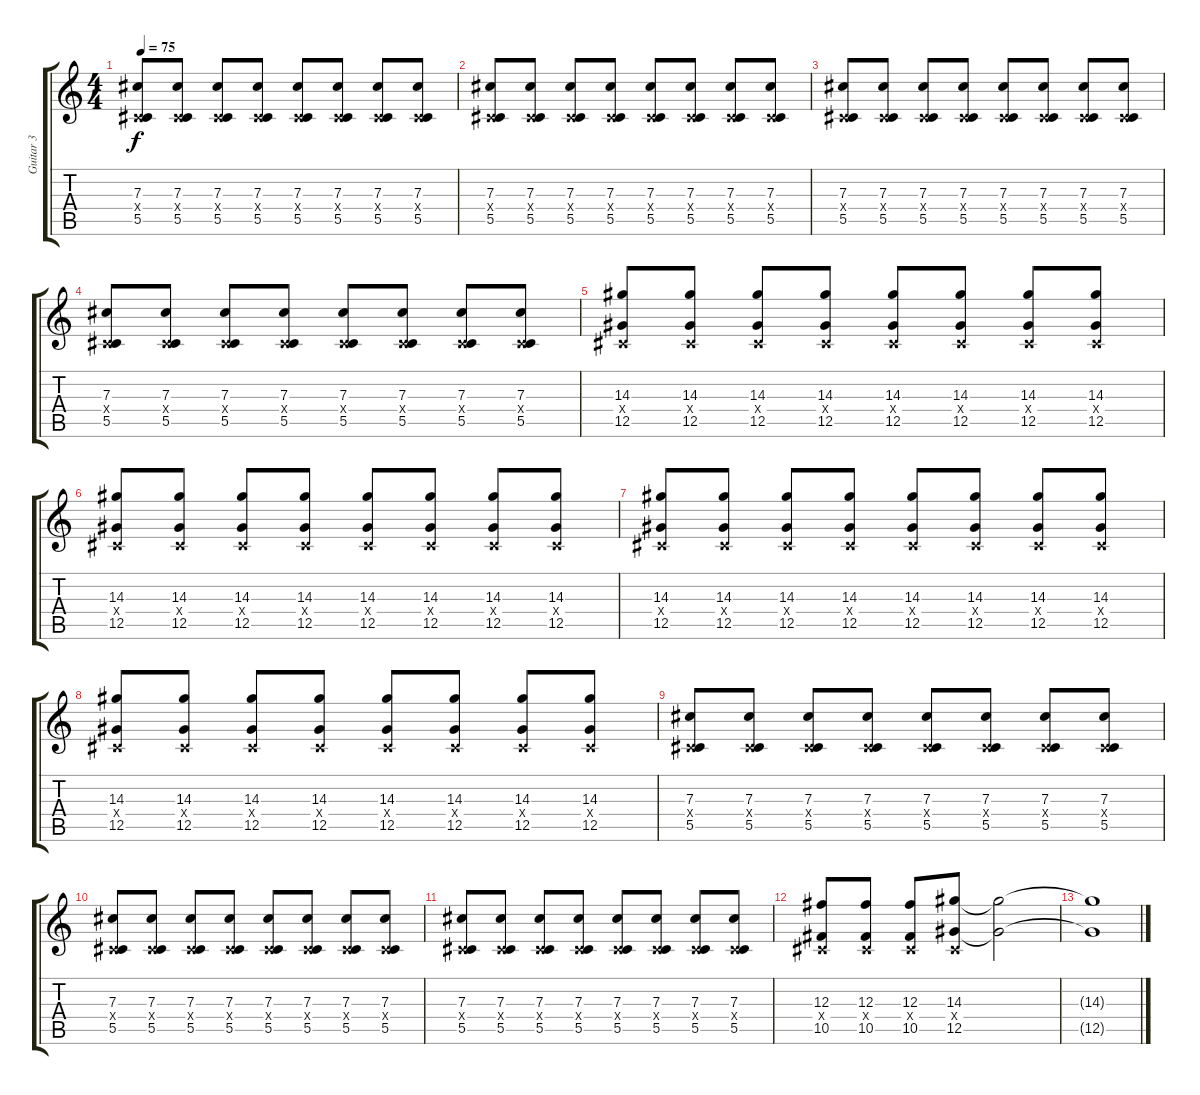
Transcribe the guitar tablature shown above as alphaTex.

\track ("Guitar 3" "Guitar 3") {instrument distortionguitar}
\staff {score tabs}
\tuning (Eb4 Bb3 Gb3 Db3 Ab2 Db2) {hide}
\ts (4 4)
\tempo 75
\clef g2
\ks c
(7.3 0.4{x} 5.5).8{dy f} (7.3 0.4{x} 5.5).8 (7.3 0.4{x} 5.5).8 (7.3 0.4{x} 5.5).8 (7.3 0.4{x} 5.5).8 (7.3 0.4{x} 5.5).8 (7.3 0.4{x} 5.5).8 (7.3 0.4{x} 5.5).8 |
(7.3 0.4{x} 5.5).8 (7.3 0.4{x} 5.5).8 (7.3 0.4{x} 5.5).8 (7.3 0.4{x} 5.5).8 (7.3 0.4{x} 5.5).8 (7.3 0.4{x} 5.5).8 (7.3 0.4{x} 5.5).8 (7.3 0.4{x} 5.5).8 |
(7.3 0.4{x} 5.5).8 (7.3 0.4{x} 5.5).8 (7.3 0.4{x} 5.5).8 (7.3 0.4{x} 5.5).8 (7.3 0.4{x} 5.5).8 (7.3 0.4{x} 5.5).8 (7.3 0.4{x} 5.5).8 (7.3 0.4{x} 5.5).8 |
(7.3 0.4{x} 5.5).8 (7.3 0.4{x} 5.5).8 (7.3 0.4{x} 5.5).8 (7.3 0.4{x} 5.5).8 (7.3 0.4{x} 5.5).8 (7.3 0.4{x} 5.5).8 (7.3 0.4{x} 5.5).8 (7.3 0.4{x} 5.5).8 |
(14.3 0.4{x} 12.5).8 (14.3 0.4{x} 12.5).8 (14.3 0.4{x} 12.5).8 (14.3 0.4{x} 12.5).8 (14.3 0.4{x} 12.5).8 (14.3 0.4{x} 12.5).8 (14.3 0.4{x} 12.5).8 (14.3 0.4{x} 12.5).8 |
(14.3 0.4{x} 12.5).8 (14.3 0.4{x} 12.5).8 (14.3 0.4{x} 12.5).8 (14.3 0.4{x} 12.5).8 (14.3 0.4{x} 12.5).8 (14.3 0.4{x} 12.5).8 (14.3 0.4{x} 12.5).8 (14.3 0.4{x} 12.5).8 |
(14.3 0.4{x} 12.5).8 (14.3 0.4{x} 12.5).8 (14.3 0.4{x} 12.5).8 (14.3 0.4{x} 12.5).8 (14.3 0.4{x} 12.5).8 (14.3 0.4{x} 12.5).8 (14.3 0.4{x} 12.5).8 (14.3 0.4{x} 12.5).8 |
(14.3 0.4{x} 12.5).8 (14.3 0.4{x} 12.5).8 (14.3 0.4{x} 12.5).8 (14.3 0.4{x} 12.5).8 (14.3 0.4{x} 12.5).8 (14.3 0.4{x} 12.5).8 (14.3 0.4{x} 12.5).8 (14.3 0.4{x} 12.5).8 |
(7.3 0.4{x} 5.5).8 (7.3 0.4{x} 5.5).8 (7.3 0.4{x} 5.5).8 (7.3 0.4{x} 5.5).8 (7.3 0.4{x} 5.5).8 (7.3 0.4{x} 5.5).8 (7.3 0.4{x} 5.5).8 (7.3 0.4{x} 5.5).8 |
(7.3 0.4{x} 5.5).8 (7.3 0.4{x} 5.5).8 (7.3 0.4{x} 5.5).8 (7.3 0.4{x} 5.5).8 (7.3 0.4{x} 5.5).8 (7.3 0.4{x} 5.5).8 (7.3 0.4{x} 5.5).8 (7.3 0.4{x} 5.5).8 |
(7.3 0.4{x} 5.5).8 (7.3 0.4{x} 5.5).8 (7.3 0.4{x} 5.5).8 (7.3 0.4{x} 5.5).8 (7.3 0.4{x} 5.5).8 (7.3 0.4{x} 5.5).8 (7.3 0.4{x} 5.5).8 (7.3 0.4{x} 5.5).8 |
(12.3 0.4{x} 10.5).8 (12.3 0.4{x} 10.5).8 (12.3 0.4{x} 10.5).8 (14.3 0.4{x} 12.5).8 (14.3{t} 12.5{t}).2 |
(14.3{t} 12.5{t}).1
